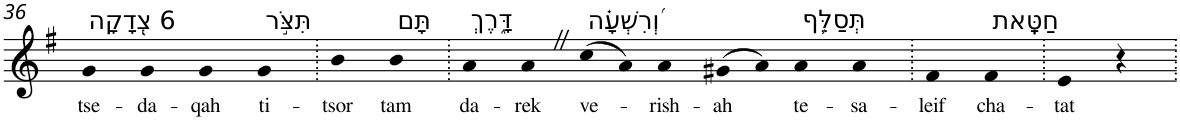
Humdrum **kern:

**kern	**text
*part1	*part1
*staff1	*staff1
*I"Piano	*
*I'Pno	*
!!LO:PB:g=z
*clefG2	*
*k[f#]	*
*G:	*
=36	=36
!LO:TX:a:t=6 צְ֭דָקָה	!
!	!LO:LY:b
4g	tse-
!	!LO:LY:b
4g	-da-
!	!LO:LY:b
4g	-qah
!LO:TX:a:t=תִּצֹּ֣ר	!
!	!LO:LY:b
4g	ti-
=37.	=37.
!	!LO:LY:b
4b	-tsor
!LO:TX:a:t=תָּם	!
!	!LO:LY:b
4b	tam
=38.	=38.
!LO:TX:a:t=דָּ֑רֶךְ	!
!	!LO:LY:b
4a	da-
!	!LO:LY:b
4aZ	-rek
!LO:TX:a:t=וְ֝רִשְׁעָ֗ה	!
!	!LO:LY:b
(>8cc	ve-
8a)	.
!	!LO:LY:b
4a	-rish-
!	!LO:LY:b
(>8g#X	-ah
8a)	.
!LO:TX:a:t=תְּסַלֵּ֥ף	!
!	!LO:LY:b
4a	te-
!	!LO:LY:b
4a	-sa-
=39.	=39.
!	!LO:LY:b
4f#	-leif
!LO:TX:a:t=חַטָּֽאת	!
!	!LO:LY:b
4f#	cha-
=40.	=40.
!	!LO:LY:b
4e	-tat
4r	.
=.	=.
*-	*-
